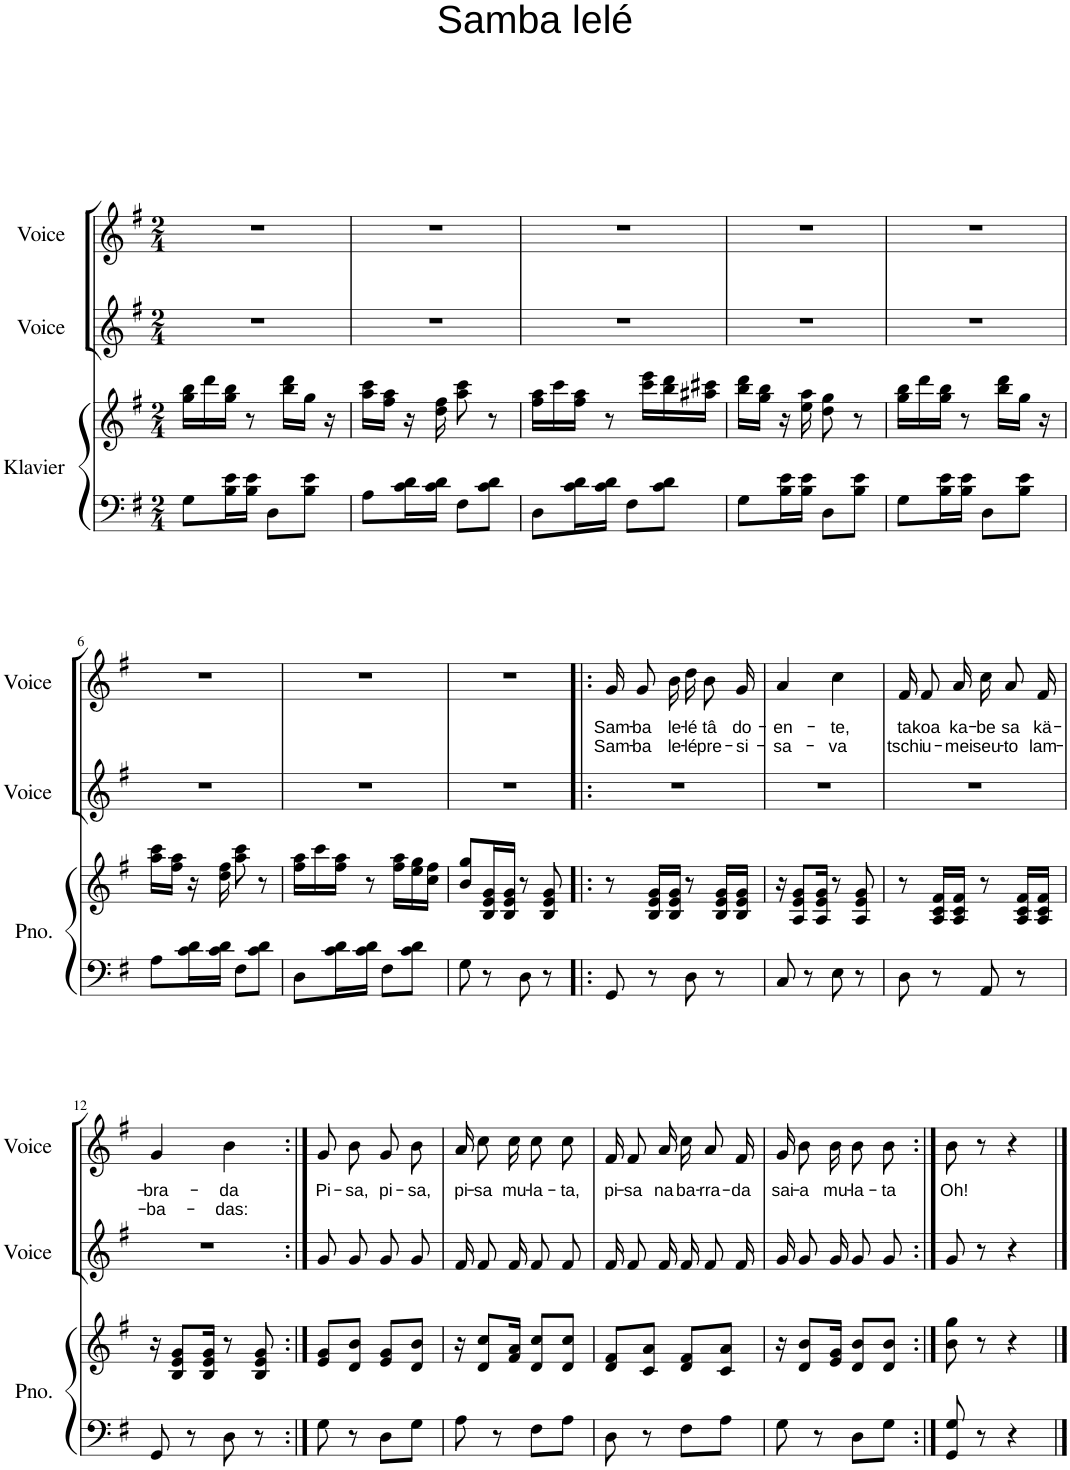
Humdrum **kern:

**kern	**kern	**kern	**kern	**text	**text
*part3	*part3	*part2	*part1	*part1	*part1
*staff4	*staff3	*staff2	*staff1	*staff1	*staff1
*I"Klavier	*	*I"Voice	*I"Voice	*	*
*	*	*I'Voice	*I'Voice	*	*
*clefF4	*clefG2	*clefG2	*clefG2	*	*
*k[f#]	*k[f#]	*k[f#]	*k[f#]	*	*
*G:	*G:	*G:	*G:	*	*
*M2/4	*M2/4	*M2/4	*M2/4	*	*
=1	=1	=1	=1	=1	=1
8G\L	16gg\ 16bb\LL	2r	2r	.	.
.	16ddd\	.	.	.	.
16B\ 16e\L	16gg\ 16bb\JJ	.	.	.	.
16B\ 16e\JJ	8r	.	.	.	.
8D\L	.	.	.	.	.
.	16bb\ 16ddd\LL	.	.	.	.
8B\ 8e\J	16gg\JJ	.	.	.	.
.	16r	.	.	.	.
=2	=2	=2	=2	=2	=2
8A\L	16aa\ 16ccc\LL	2r	2r	.	.
.	16ff#\ 16aa\JJ	.	.	.	.
16c\ 16d\L	16r	.	.	.	.
16c\ 16d\JJ	16dd\ 16ff#\	.	.	.	.
8F#\L	8aa\ 8ccc\	.	.	.	.
8c\ 8d\J	8r	.	.	.	.
=3	=3	=3	=3	=3	=3
8D\L	16ff#\ 16aa\LL	2r	2r	.	.
.	16ccc\	.	.	.	.
16c\ 16d\L	16ff#\ 16aa\JJ	.	.	.	.
16c\ 16d\JJ	8r	.	.	.	.
8F#\L	.	.	.	.	.
.	16ccc\ 16eee\LL	.	.	.	.
8c\ 8d\J	16bb\ 16ddd\	.	.	.	.
.	16aa#X\ 16ccc#X\JJ	.	.	.	.
=4	=4	=4	=4	=4	=4
8G\L	16bb\ 16ddd\LL	2r	2r	.	.
.	16gg\ 16bb\JJ	.	.	.	.
16B\ 16e\L	16r	.	.	.	.
16B\ 16e\JJ	16ee\ 16aa\	.	.	.	.
8D\L	8dd\ 8gg\	.	.	.	.
8B\ 8e\J	8r	.	.	.	.
=5	=5	=5	=5	=5	=5
8G\L	16gg\ 16bb\LL	2r	2r	.	.
.	16ddd\	.	.	.	.
16B\ 16e\L	16gg\ 16bb\JJ	.	.	.	.
16B\ 16e\JJ	8r	.	.	.	.
8D\L	.	.	.	.	.
.	16bb\ 16ddd\LL	.	.	.	.
8B\ 8e\J	16gg\JJ	.	.	.	.
.	16r	.	.	.	.
!!LO:LB:g=z
=6	=6	=6	=6	=6	=6
8A\L	16aa\ 16ccc\LL	2r	2r	.	.
.	16ff#\ 16aa\JJ	.	.	.	.
16c\ 16d\L	16r	.	.	.	.
16c\ 16d\JJ	16dd\ 16ff#\	.	.	.	.
8F#\L	8aa\ 8ccc\	.	.	.	.
8c\ 8d\J	8r	.	.	.	.
=7	=7	=7	=7	=7	=7
8D\L	16ff#\ 16aa\LL	2r	2r	.	.
.	16ccc\	.	.	.	.
16c\ 16d\L	16ff#\ 16aa\JJ	.	.	.	.
16c\ 16d\JJ	8r	.	.	.	.
8F#\L	.	.	.	.	.
.	16ff#\ 16aa\LL	.	.	.	.
8c\ 8d\J	16ee\ 16gg\	.	.	.	.
.	16cc\ 16ff#\JJ	.	.	.	.
=8	=8	=8	=8	=8	=8
8G\	8b/ 8gg/L	2r	2r	.	.
8r	16B/ 16e/ 16g/L	.	.	.	.
.	16B/ 16e/ 16g/JJ	.	.	.	.
8D\	8r	.	.	.	.
8r	8B/ 8e/ 8g/	.	.	.	.
=9!|:	=9!|:	=9!|:	=9!|:	=9!|:	=9!|:
!	!	!	!	!LO:LY:b	!LO:LY:b
8GG/	8r	2r	16g/KL	Sam-	Sam-
!	!	!	!	!LO:LY:b	!LO:LY:b
.	.	.	8g/	-ba	-ba
8r	16B/ 16e/ 16g/LL	.	.	.	.
!	!	!	!	!LO:LY:b	!LO:LY:b
.	16B/ 16e/ 16g/JJ	.	16b/Jk	le-	le-
!	!	!	!	!LO:LY:b	!LO:LY:b
8D\	8r	.	16dd\KL	-lé	-lé
!	!	!	!	!LO:LY:b	!LO:LY:b
.	.	.	8b\	tâ	pre-
8r	16B/ 16e/ 16g/LL	.	.	.	.
!	!	!	!	!LO:LY:b	!LO:LY:b
.	16B/ 16e/ 16g/JJ	.	16g\Jk	do-	-si-
=10	=10	=10	=10	=10	=10
!	!	!	!	!LO:LY:b	!LO:LY:b
8C/	16r	2r	4a/	-en-	-sa-
.	8A/ 8e/ 8g/L	.	.	.	.
8r	.	.	.	.	.
.	16A/ 16e/ 16g/Jk	.	.	.	.
!	!	!	!	!LO:LY:b	!LO:LY:b
8E\	8r	.	4cc\	-te,	-va
8r	8A/ 8e/ 8g/	.	.	.	.
=11	=11	=11	=11	=11	=11
!	!	!	!	!LO:LY:b	!LO:LY:b
8D\	8r	2r	16f#/KL	ta	tschi
!	!	!	!	!LO:LY:b	!LO:LY:b
.	.	.	8f#/	koa	u-
8r	16A/ 16c/ 16f#/LL	.	.	.	.
!	!	!	!	!LO:LY:b	!LO:LY:b
.	16A/ 16c/ 16f#/JJ	.	16a/Jk	ka-	-mei
!	!	!	!	!LO:LY:b	!LO:LY:b
8AA/	8r	.	16cc/KL	-be	seu-
!	!	!	!	!LO:LY:b	!LO:LY:b
.	.	.	8a/	sa	-to
8r	16A/ 16c/ 16f#/LL	.	.	.	.
!	!	!	!	!LO:LY:b	!LO:LY:b
.	16A/ 16c/ 16f#/JJ	.	16f#/Jk	kä-	lam-
!!LO:LB:g=z
=12	=12	=12	=12	=12	=12
!	!	!	!	!LO:LY:b	!LO:LY:b
8GG/	16r	2r	4g/	-bra-	-ba-
.	8B/ 8e/ 8g/L	.	.	.	.
8r	.	.	.	.	.
.	16B/ 16e/ 16g/Jk	.	.	.	.
!	!	!	!	!LO:LY:b	!LO:LY:b
8D\	8r	.	4b\	-da	-das:
8r	8B/ 8e/ 8g/	.	.	.	.
=13:|!	=13:|!	=13:|!	=13:|!	=13:|!	=13:|!
!	!	!	!	!LO:LY:b	!
8G\	8e/ 8g/L	8g/L	8g/L	Pi-	.
!	!	!	!	!LO:LY:b	!
8r	8d/ 8b/J	8g/J	8b/J	-sa,	.
!	!	!	!	!LO:LY:b	!
8D\L	8e/ 8g/L	8g/L	8g/L	pi-	.
!	!	!	!	!LO:LY:b	!
8G\J	8d/ 8b/J	8g/J	8b/J	-sa,	.
=14	=14	=14	=14	=14	=14
!	!	!	!	!LO:LY:b	!
8A\	16r	16f#/KL	16a\KL	pi-	.
!	!	!	!	!LO:LY:b	!
.	8d/ 8cc/L	8f#/	8cc\	-sa	.
8r	.	.	.	.	.
!	!	!	!	!LO:LY:b	!
.	16f#/ 16a/Jk	16f#/Jk	16cc\Jk	mu-	.
!	!	!	!	!LO:LY:b	!
8F#\L	8d/ 8cc/L	8f#/L	8cc\L	-la-	.
!	!	!	!	!LO:LY:b	!
8A\J	8d/ 8cc/J	8f#/J	8cc\J	-ta,	.
=15	=15	=15	=15	=15	=15
!	!	!	!	!LO:LY:b	!
8D\	8d/ 8f#/L	16f#/KL	16f#/KL	pi-	.
!	!	!	!	!LO:LY:b	!
.	.	8f#/	8f#/	-sa	.
8r	8c/ 8a/J	.	.	.	.
!	!	!	!	!LO:LY:b	!
.	.	16f#/Jk	16a/Jk	na	.
!	!	!	!	!LO:LY:b	!
8F#\L	8d/ 8f#/L	16f#/KL	16cc/KL	ba-	.
!	!	!	!	!LO:LY:b	!
.	.	8f#/	8a/	-rra-	.
8A\J	8c/ 8a/J	.	.	.	.
!	!	!	!	!LO:LY:b	!
.	.	16f#/Jk	16f#/Jk	-da	.
=16	=16	=16	=16	=16	=16
!	!	!	!	!LO:LY:b	!
8G\	16r	16g/KL	16g/KL	sai-	.
!	!	!	!	!LO:LY:b	!
.	8d/ 8b/L	8g/	8b/	-a	.
8r	.	.	.	.	.
!	!	!	!	!LO:LY:b	!
.	16e/ 16g/Jk	16g/Jk	16b/Jk	mu-	.
!	!	!	!	!LO:LY:b	!
8D\L	8d/ 8b/L	8g/L	8b\L	-la-	.
!	!	!	!	!LO:LY:b	!
8G\J	8d/ 8b/J	8g/J	8b\J	-ta	.
=17:|!	=17:|!	=17:|!	=17:|!	=17:|!	=17:|!
!	!	!	!	!LO:LY:b	!
8GG/ 8G/	8b\ 8gg\	8g/	8b\	Oh!	.
8r	8r	8r	8r	.	.
4r	4r	4r	4r	.	.
==	==	==	==	==	==
*-	*-	*-	*-	*-	*-
